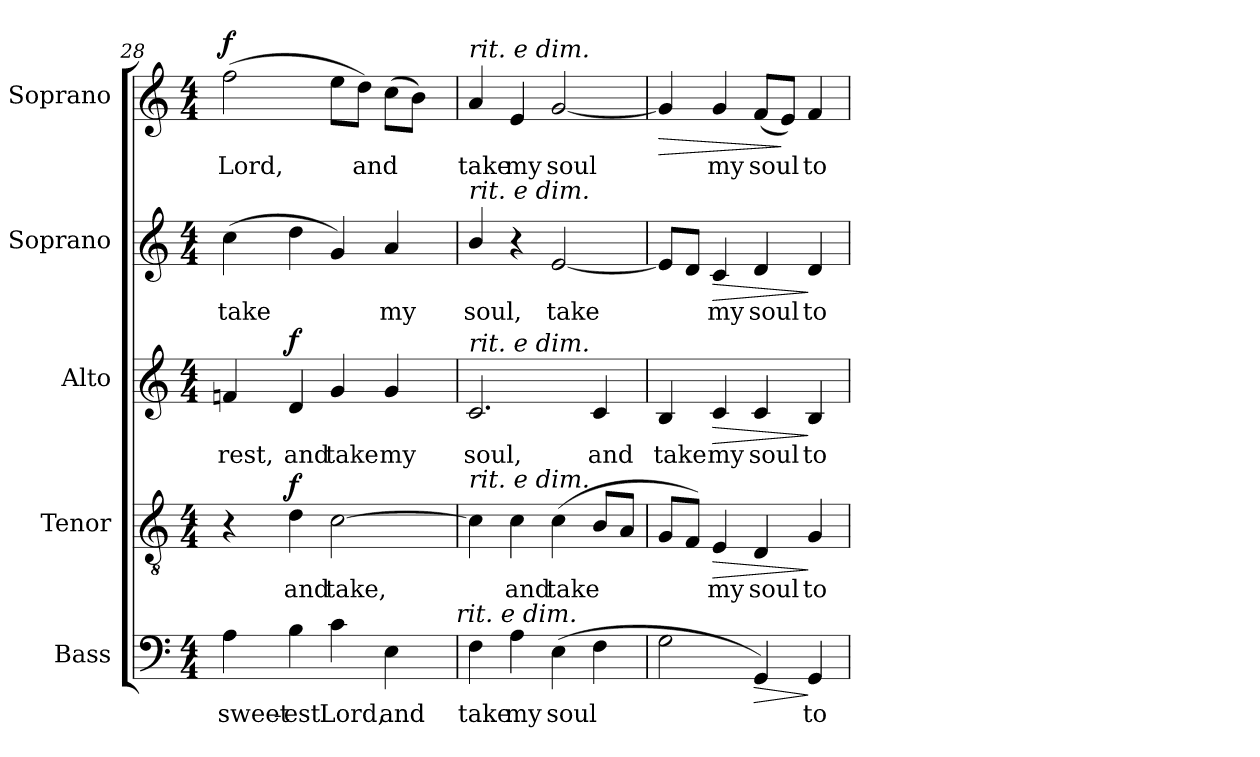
**kern	**text	**dynam	**kern	**text	**dynam	**kern	**text	**dynam	**kern	**text	**dynam	**kern	**text	**dynam
*part5	*part5	*part5	*part4	*part4	*part4	*part3	*part3	*part3	*part2	*part2	*part2	*part1	*part1	*part1
*staff5	*staff5	*staff5	*staff4	*staff4	*staff4	*staff3	*staff3	*staff3	*staff2	*staff2	*staff2	*staff1	*staff1	*staff1
*I"Bass	*	*	*I"Tenor	*	*	*I"Alto	*	*	*I"Soprano	*	*	*I"Soprano	*	*
*I'B.	*	*	*I'T.	*	*	*I'A.	*	*	*I'S.	*	*	*I'S.	*	*
*clefF4	*	*	*clefGv2	*	*	*clefG2	*	*	*clefG2	*	*	*clefG2	*	*
*	*	*	*ITrd7c12	*	*	*	*	*	*	*	*	*	*	*
*k[]	*	*	*k[]	*	*	*k[]	*	*	*k[]	*	*	*k[]	*	*
*C:	*	*	*C:	*	*	*C:	*	*	*C:	*	*	*C:	*	*
*M4/4	*	*	*M4/4	*	*	*M4/4	*	*	*M4/4	*	*	*M4/4	*	*
=28	=28	=28	=28	=28	=28	=28	=28	=28	=28	=28	=28	=28	=28	=28
!	!LO:LY:b:color=#000000	!	!	!	!	!	!	!	!	!	!	!	!	!
!	!	!	!	!	!	!	!LO:LY:b:color=#000000	!	!	!	!	!	!	!
!	!	!	!	!	!	!	!	!	!	!LO:LY:b:color=#000000	!	!	!	!
!	!	!	!	!	!	!	!	!	!	!	!	!	!LO:LY:b:color=#000000	!
*^	*	*	*	*	*	*	*	*	*	*	*	*	*	*
4Ai\	2ryy	sweet-	.	4r	.	.	4fni/	rest,	.	(4cci\	take	.	(2ffi\	Lord,	f
!	!	!LO:LY:b:color=#000000	!	!	!	!	!	!	!	!	!	!	!	!	!
!	!	!	!	!	!LO:LY:b:color=#000000	!	!	!	!	!	!	!	!	!	!
!	!	!	!	!	!	!	!	!LO:LY:b:color=#000000	!	!	!	!	!	!	!
4Bi\	.	-est	.	4Di\	and	f	4di/	and	f	4ddi\	.	.	.	.	.
!	!	!LO:LY:b:color=#000000	!	!	!	!	!	!	!	!	!	!	!	!	!
!	!	!	!	!	!LO:LY:b:color=#000000	!	!	!	!	!	!	!	!	!	!
!	!	!	!	!	!	!	!	!LO:LY:b:color=#000000	!	!	!	!	!	!	!
4ci\	4ryy	Lord,	.	[2Ci\	take,	.	4gi/	take	.	4gi/)	.	.	8eei\L	.	.
!	!	!	!	!	!	!	!	!	!	!	!	!	!	!LO:LY:b:color=#000000	!
.	.	.	.	.	.	.	.	.	.	.	.	.	8ddi\J)	and	.
!	!	!LO:LY:b:color=#000000	!	!	!	!	!	!	!	!	!	!	!	!	!
!	!	!	!	!	!	!	!	!LO:LY:b:color=#000000	!	!	!	!	!	!	!
!	!	!	!	!	!	!	!	!	!	!	!LO:LY:b:color=#000000	!	!	!	!
4Ei\	8ryy	and	.	.	.	.	4gi/	my	.	4ai/	my	.	(8cci\L	.	.
.	16ryy	.	.	.	.	.	.	.	.	.	.	.	8bi\J)	.	.
.	32ryy	.	.	.	.	.	.	.	.	.	.	.	.	.	.
.	64ryy	.	.	.	.	.	.	.	.	.	.	.	.	.	.
.	128...ryy	.	.	.	.	.	.	.	.	.	.	.	.	.	.
!	!LO:TX:a:i:t=rit.  e  dim.	!	!	!	!	!	!	!	!	!	!	!	!	!	!
.	1024ryy	.	.	.	.	.	.	.	.	.	.	.	.	.	.
*v	*v	*	*	*	*	*	*	*	*	*	*	*	*	*	*
=29	=29	=29	=29	=29	=29	=29	=29	=29	=29	=29	=29	=29	=29	=29
*^	*	*	*	*	*	*	*	*	*	*	*	*	*	*
!	!	!LO:LY:b:color=#000000	!	!	!	!	!	!	!	!	!	!	!	!	!
*v	*v	*	*	*	*	*	*	*	*	*	*	*	*	*	*
*^	*	*	*	*	*	*	*	*	*	*	*	*	*	*
!	!	!	!	!	!	!	!	!LO:LY:b:color=#000000	!	!	!	!	!	!	!
*v	*v	*	*	*	*	*	*	*	*	*	*	*	*	*	*
*^	*	*	*	*	*	*	*	*	*	*	*	*	*	*
!	!	!	!	!	!	!	!	!	!	!	!LO:LY:b:color=#000000	!	!	!	!
*v	*v	*	*	*	*	*	*	*	*	*	*	*	*	*	*
*^	*	*	*	*	*	*	*	*	*	*	*	*	*	*
!	!	!	!	!	!	!	!	!	!	!	!	!	!LO:TX:a:i:t=rit.  e  dim.	!	!
!	!	!	!	!	!	!	!	!	!	!LO:TX:a:i:t=rit.  e  dim.	!	!	!	!	!
!	!	!	!	!	!	!	!LO:TX:a:i:t=rit.  e  dim.	!	!	!	!	!	!	!	!
!	!	!	!	!LO:TX:a:i:t=rit.  e  dim.	!	!	!	!	!	!	!	!	!	!	!
!	!	!	!	!	!	!	!	!	!	!	!	!	!	!LO:LY:b:color=#000000	!
*v	*v	*	*	*	*	*	*	*	*	*	*	*	*	*	*
4Fi\	take	.	4Ci\]	.	.	2.ci/	soul,	.	4bi/	soul,	.	4ai/	take	.
!	!LO:LY:b:color=#000000	!	!	!	!	!	!	!	!	!	!	!	!	!
!	!	!	!	!LO:LY:b:color=#000000	!	!	!	!	!	!	!	!	!	!
!	!	!	!	!	!	!	!	!	!	!	!	!	!LO:LY:b:color=#000000	!
4Ai\	my	.	4Ci\	and	.	.	.	.	4r	.	.	4ei/	my	.
!	!LO:LY:b:color=#000000	!	!	!	!	!	!	!	!	!	!	!	!	!
!	!	!	!	!LO:LY:b:color=#000000	!	!	!	!	!	!	!	!	!	!
!	!	!	!	!	!	!	!	!	!	!LO:LY:b:color=#000000	!	!	!	!
!	!	!	!	!	!	!	!	!	!	!	!	!	!LO:LY:b:color=#000000	!
(4Ei\	soul	.	(4Ci\	take	.	.	.	.	[2ei/	take	.	[2gi/	soul	.
!	!	!	!	!	!	!	!LO:LY:b:color=#000000	!	!	!	!	!	!	!
4Fi\	.	.	8BBi/L	.	.	4ci/	and	.	.	.	.	.	.	.
.	.	.	8AAi/J	.	.	.	.	.	.	.	.	.	.	.
=30	=30	=30	=30	=30	=30	=30	=30	=30	=30	=30	=30	=30	=30	=30
!	!	!	!	!	!	!	!LO:LY:b:color=#000000	!	!	!	!	!	!	!LO:HP:b
2Gi\	.	.	8GGi/L	.	.	4Bi/	take	.	8ei/L]	.	.	4gi/]	.	>
.	.	.	8FFi/J)	.	.	.	.	.	8di/J	.	.	.	.	.
!	!	!	!	!LO:LY:b:color=#000000	!LO:HP:b	!	!	!	!	!	!	!	!	!
!	!	!	!	!	!	!	!LO:LY:b:color=#000000	!LO:HP:b	!	!	!	!	!	!
!	!	!	!	!	!	!	!	!	!	!LO:LY:b:color=#000000	!LO:HP:b	!	!	!
!	!	!	!	!	!	!	!	!	!	!	!	!	!LO:LY:b:color=#000000	!
.	.	.	4EEi/	my	>	4ci/	my	>	4ci/	my	>	4gi/	my	.
!	!	!LO:HP:b	!	!	!	!	!	!	!	!	!	!	!	!
!	!	!	!	!LO:LY:b:color=#000000	!	!	!	!	!	!	!	!	!	!
!	!	!	!	!	!	!	!LO:LY:b:color=#000000	!	!	!	!	!	!	!
!	!	!	!	!	!	!	!	!	!	!LO:LY:b:color=#000000	!	!	!	!
!	!	!	!	!	!	!	!	!	!	!	!	!	!LO:LY:b:color=#000000	!
4GGi/)	.	>	4DDi/	soul	.	4ci/	soul	.	4di/	soul	.	(8fi/L	soul	.
.	.	.	.	.	.	.	.	.	.	.	.	8ei/J)	.	]
!	!LO:LY:b:color=#000000	!	!	!	!	!	!	!	!	!	!	!	!	!
!	!	!	!	!LO:LY:b:color=#000000	!	!	!	!	!	!	!	!	!	!
!	!	!	!	!	!	!	!LO:LY:b:color=#000000	!	!	!	!	!	!	!
!	!	!	!	!	!	!	!	!	!	!LO:LY:b:color=#000000	!	!	!	!
!	!	!	!	!	!	!	!	!	!	!	!	!	!LO:LY:b:color=#000000	!
4GGi/	to	]	4GGi/	to	]	4Bi/	to	]	4di/	to	]	4fi/	to	.
=	=	=	=	=	=	=	=	=	=	=	=	=	=	=
*-	*-	*-	*-	*-	*-	*-	*-	*-	*-	*-	*-	*-	*-	*-
